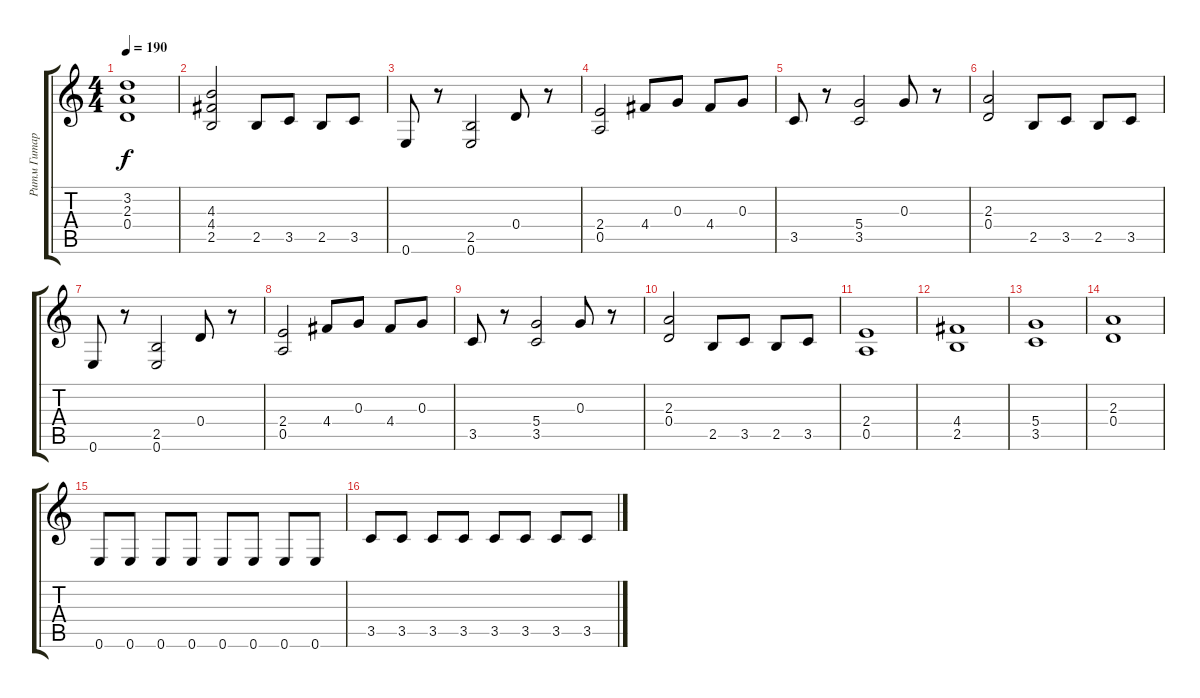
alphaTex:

\track ("Ритм Гитара" "Ритм Гитар") {instrument overdrivenguitar}
\staff {score tabs}
\tuning (E4 B3 G3 D3 A2 E2) {hide}
\ts (4 4)
\tempo 190
\clef g2
\ks c
(3.2 2.3 0.4).1{dy f} |
(4.3 4.4 2.5).2 2.5.8 3.5.8 2.5.8 3.5.8 |
0.6.8 r.8 (2.5 0.6).2 0.4.8 r.8 |
(2.4 0.5).2 4.4.8 0.3.8 4.4.8 0.3.8 |
3.5.8 r.8 (5.4 3.5).2 0.3.8 r.8 |
(2.3 0.4).2 2.5.8 3.5.8 2.5.8 3.5.8 |
0.6.8 r.8 (2.5 0.6).2 0.4.8 r.8 |
(2.4 0.5).2 4.4.8 0.3.8 4.4.8 0.3.8 |
3.5.8 r.8 (5.4 3.5).2 0.3.8 r.8 |
(2.3 0.4).2 2.5.8 3.5.8 2.5.8 3.5.8 |
(2.4 0.5).1 |
(4.4 2.5).1 |
(5.4 3.5).1 |
(2.3 0.4).1 |
0.6.8 0.6.8 0.6.8 0.6.8 0.6.8 0.6.8 0.6.8 0.6.8 |
3.5.8 3.5.8 3.5.8 3.5.8 3.5.8 3.5.8 3.5.8 3.5.8
